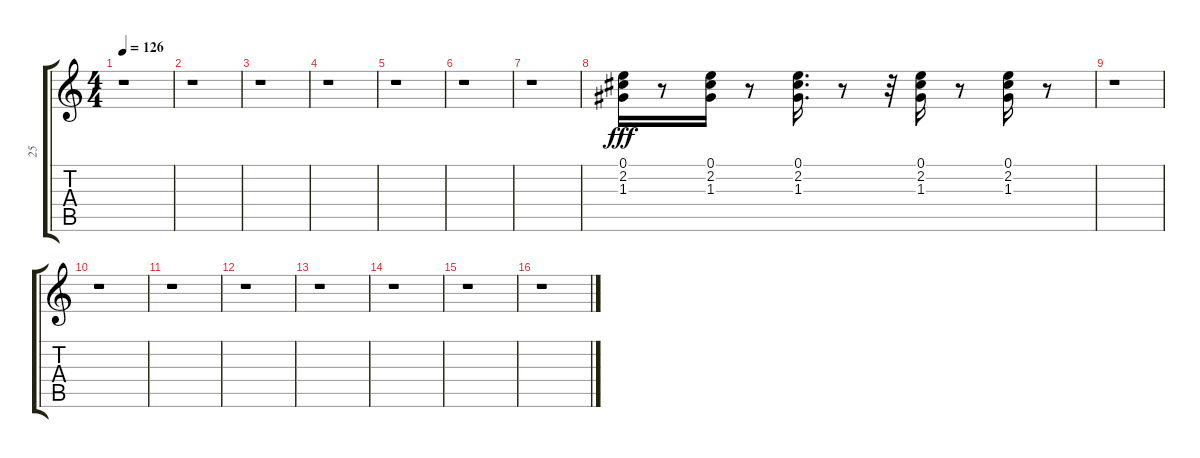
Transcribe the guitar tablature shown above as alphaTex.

\track ("25" "25") {instrument acousticguitarnylon}
\staff {score tabs}
\tuning (E4 B3 G3 D3 A2 E2) {hide}
\ts (4 4)
\tempo 126
\clef g2
\ks c
r.1{dy fff} |
r.1 |
r.1 |
r.1 |
r.1 |
r.1 |
r.1 |
(0.1 2.2 1.3).16 r.8 (0.1 2.2 1.3).16 r.8 (0.1 2.2 1.3).16{d} r.8 r.32 (0.1 2.2 1.3).16 r.8 (0.1 2.2 1.3).16 r.8 |
r.1 |
r.1 |
r.1 |
r.1 |
r.1 |
r.1 |
r.1 |
r.1
